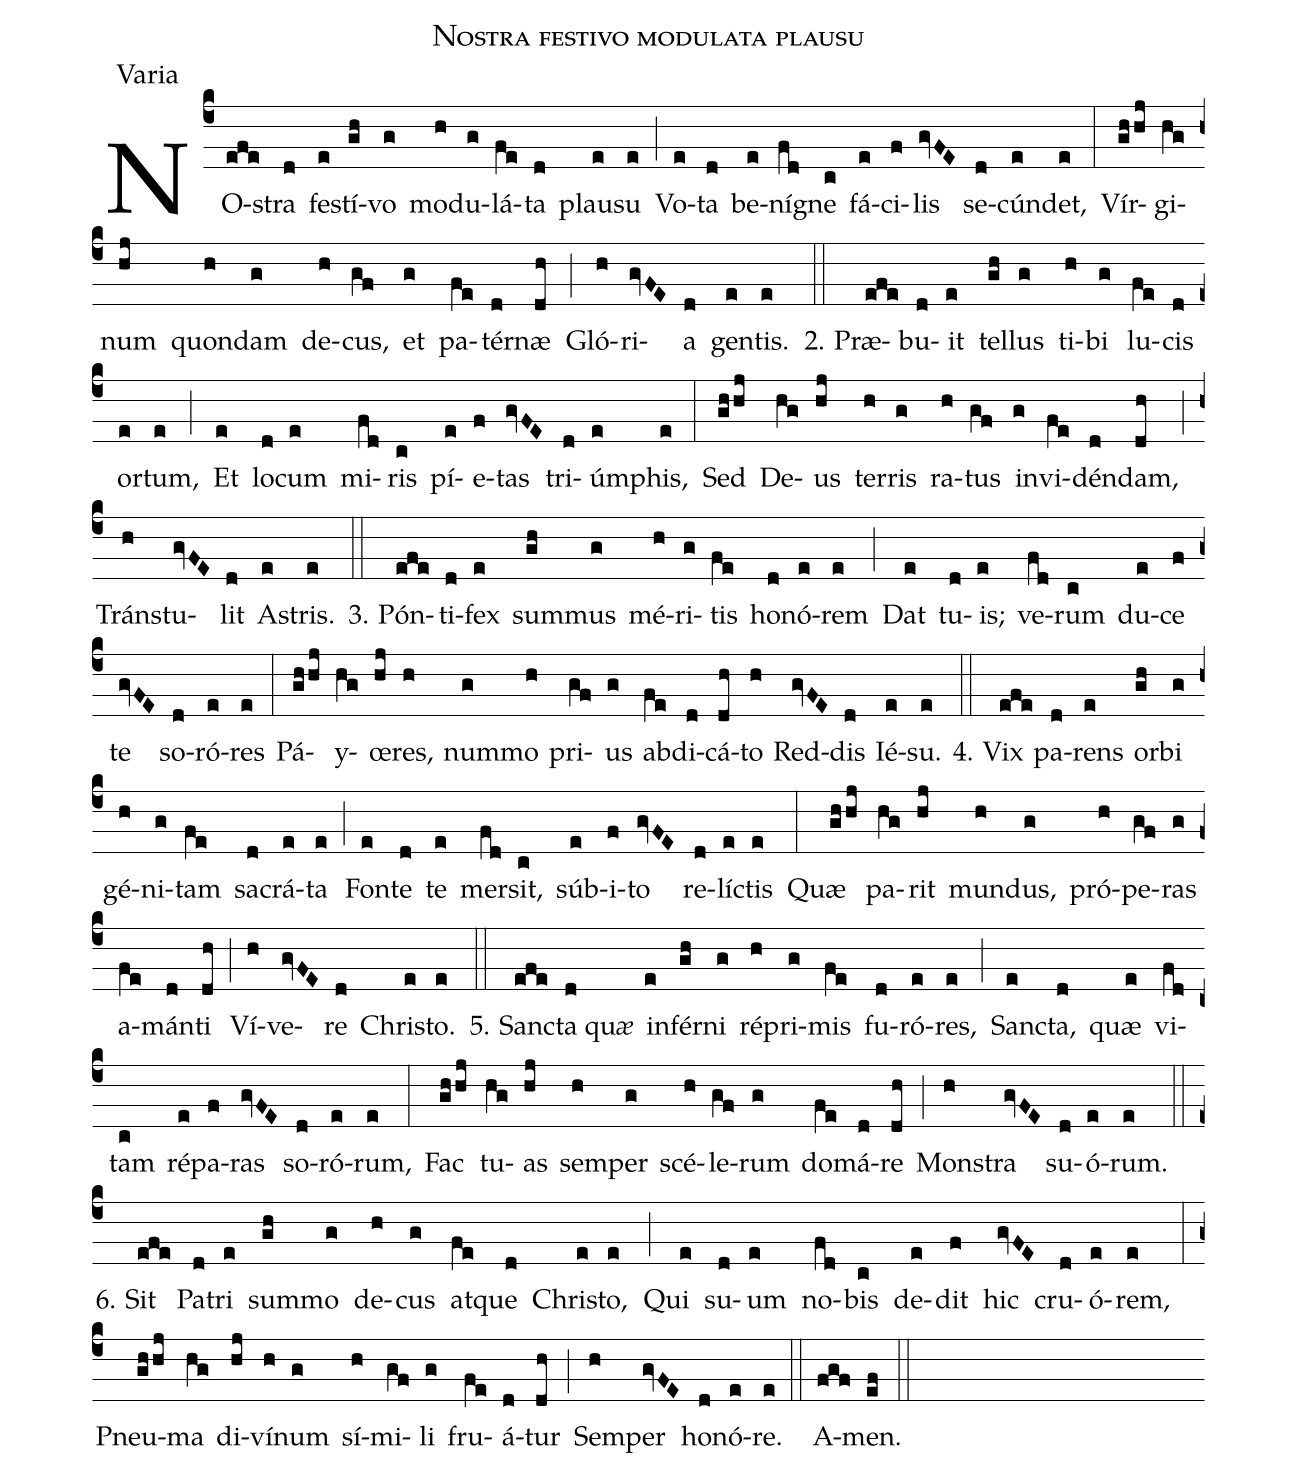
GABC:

name:Nostra festivo modulata plausu;
office-part:Varia;
%%
(c4)NO(efe)stra(d) fe(e)stí(gh)vo(g) mo(h)du(g)lá(fe)ta(d) plau(e)su(e) (;) Vo(e)ta(d) be(e)ní(fd)gne(c) fá(e)ci(f)lis(gvFE) se(d)cún(e)det,(e) (:) Vír(ghhj)gi(hg)num(hj) quon(h)dam(g) de(h)cus,(gf) et(g) pa(fe)tér(d)næ(dh) (;) Gló(h)ri(gvFE)a(d) gen(e)tis.(e) (::)

2. Præ(efe)bu(d)it(e) tel(gh)lus(g) ti(h)bi(g) lu(fe)cis(d) or(e)tum,(e) (;) Et(e) lo(d)cum(e) mi(fd)ris(c) pí(e)e(f)tas(gvFE) tri(d)úm(e)phis,(e) (:) Sed(ghhj) De(hg)us(hj) ter(h)ris(g) ra(h)tus(gf) in(g)vi(fe)dén(d)dam,(dh) (;) Tráns(h)tu(gvFE)lit(d) A(e)stris.(e) (::)

3. Pón(efe)ti(d)fex(e) sum(gh)mus(g) mé(h)ri(g)tis(fe) ho(d)nó(e)rem(e) (;) Dat(e) tu(d)is;(e) ve(fd)rum(c) du(e)ce(f) te(gvFE) so(d)ró(e)res(e) (:) Pá(ghhj)y(hg)œ(hj)res,(h) num(g)mo(h) pri(gf)us(g) ab(fe)di(d)cá(dh)to(h) Red(gvFE)dis(d) Ié(e)su.(e) (::)

4. Vix(efe) pa(d)rens(e) or(gh)bi(g) gé(h)ni(g)tam(fe) sa(d)crá(e)ta(e) (;) Fon(e)te(d) te(e) mer(fd)sit,(c) súb(e)i(f)to(gvFE) re(d)lí(e)ctis(e) (:) Quæ(ghhj) pa(hg)rit(hj) mun(h)dus,(g) pró(h)pe(gf)ras(g) a(fe)mán(d)ti(dh) (;) Ví(h)ve(gvFE)re(d) Chri(e)sto.(e) (::)

5. San(efe)cta qu<i>æ</i>(d) in(e)fér(gh)ni(g) ré(h)pri(g)mis(fe) fu(d)ró(e)res,(e) (;) San(e)cta,(d) quæ(e) vi(fd)tam(c) ré(e)pa(f)ras(gvFE) so(d)ró(e)rum,(e) (:) Fac(ghhj) tu(hg)as(hj) sem(h)per(g) scé(h)le(gf)rum(g) do(fe)má(d)re(dh) (;) Mon(h)stra(gvFE) su(d)ó(e)rum.(e) (::)

6. Sit(efe) Pa(d)tri(e) sum(gh)mo(g) de(h)cus(g) at(fe)que(d) Chri(e)sto,(e) (;) Qui(e) su(d)um(e) no(fd)bis(c) de(e)dit(f) hic(gvFE) cru(d)ó(e)rem,(e) (:) Pneu(ghhj)ma(hg) di(hj)ví(h)num(g) sí(h)mi(gf)li(g) fru(fe)á(d)tur(dh) (;) Sem(h)per(gvFE) ho(d)nó(e)re.(e) (::) A(fgf)men.(ef) (::)
